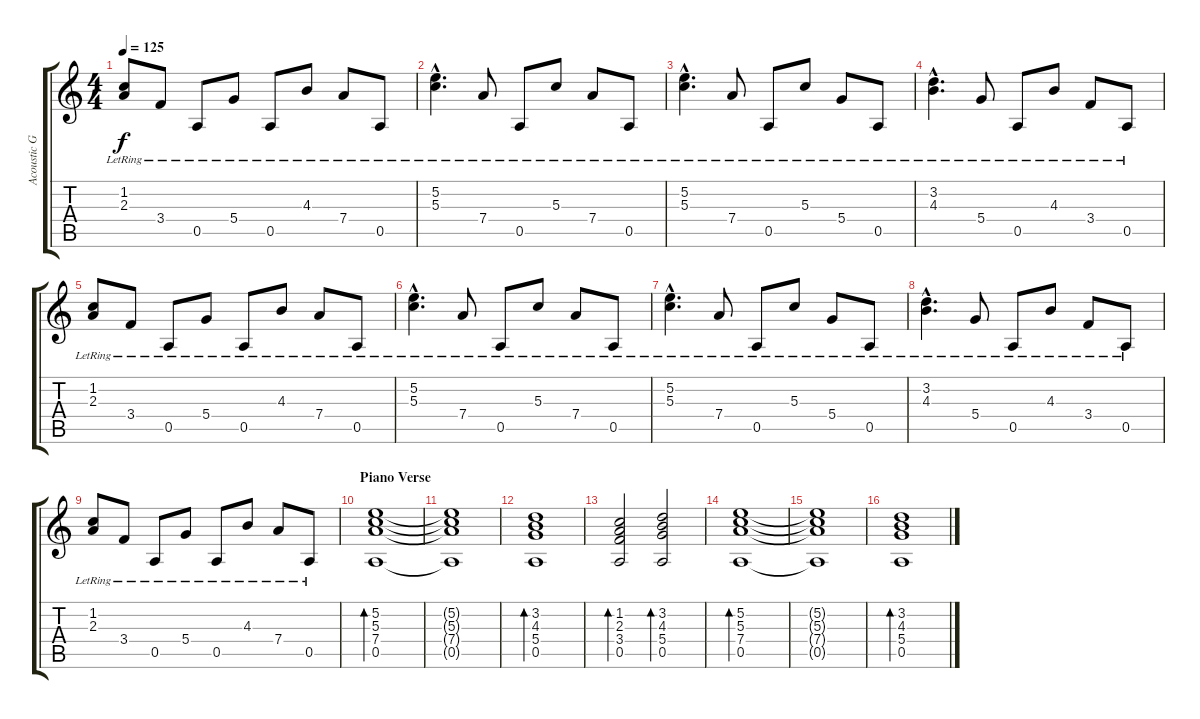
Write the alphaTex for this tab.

\track ("Acoustic Guitar" "Acoustic G") {instrument acousticguitarsteel}
\staff {score tabs}
\tuning (E4 B3 G3 D3 A2 E2) {hide}
\ts (4 4)
\tempo 125
\clef g2
\ks c
(1.2{lr} 2.3{lr}).8{dy f} 3.4{lr}.8 0.5{lr}.8 5.4{lr}.8 0.5{lr}.8 4.3{lr}.8 7.4{lr}.8 0.5{lr}.8 |
(5.2{hac lr} 5.3{hac lr}).4{d} 7.4{lr}.8 0.5{lr}.8 5.3{lr}.8 7.4{lr}.8 0.5{lr}.8 |
(5.2{hac lr} 5.3{hac lr}).4{d} 7.4{lr}.8 0.5{lr}.8 5.3{lr}.8 5.4{lr}.8 0.5{lr}.8 |
(3.2{hac lr} 4.3{hac lr}).4{d} 5.4{lr}.8 0.5{lr}.8 4.3{lr}.8 3.4{lr}.8 0.5{lr}.8 |
(1.2{lr} 2.3{lr}).8 3.4{lr}.8 0.5{lr}.8 5.4{lr}.8 0.5{lr}.8 4.3{lr}.8 7.4{lr}.8 0.5{lr}.8 |
(5.2{hac lr} 5.3{hac lr}).4{d} 7.4{lr}.8 0.5{lr}.8 5.3{lr}.8 7.4{lr}.8 0.5{lr}.8 |
(5.2{hac lr} 5.3{hac lr}).4{d} 7.4{lr}.8 0.5{lr}.8 5.3{lr}.8 5.4{lr}.8 0.5{lr}.8 |
(3.2{hac lr} 4.3{hac lr}).4{d} 5.4{lr}.8 0.5{lr}.8 4.3{lr}.8 3.4{lr}.8 0.5{lr}.8 |
(1.2{lr} 2.3{lr}).8 3.4{lr}.8 0.5{lr}.8 5.4{lr}.8 0.5{lr}.8 4.3{lr}.8 7.4{lr}.8 0.5{lr}.8 |
\section ("" "Piano Verse")
(5.2 5.3 7.4 0.5).1{bd 60} |
(5.2{t} 5.3{t} 7.4{t} 0.5{t}).1 |
(3.2 4.3 5.4 0.5).1{bd 120} |
(1.2 2.3 3.4 0.5).2{bd 120} (3.2 4.3 5.4 0.5).2{bd 120} |
(5.2 5.3 7.4 0.5).1{bd 60} |
(5.2{t} 5.3{t} 7.4{t} 0.5{t}).1 |
(3.2 4.3 5.4 0.5).1{bd 120}
